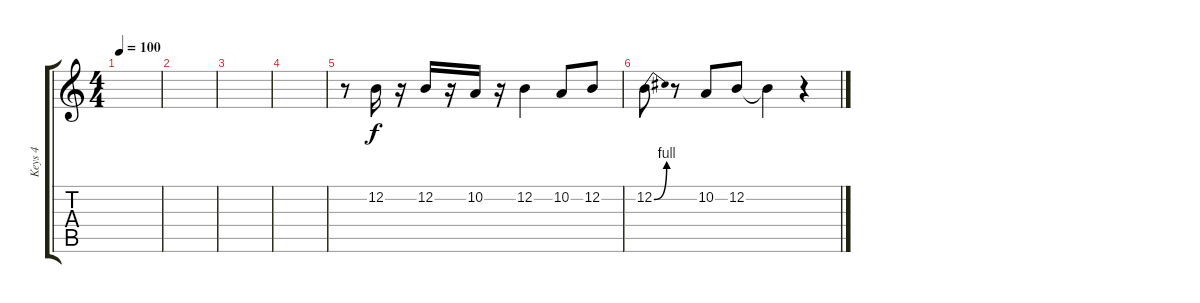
\track ("Keys 4" "Keys 4") {instrument fx8scifi}
\staff {score tabs}
\tuning (E4 B3 G3 D3 A2 E2) {hide}
\ts (4 4)
\tempo 100
\clef g2
\ks c
|
|
|
|
r.8{instrument lead5charang} 12.2.16 r.16 12.2.16 r.16 10.2.16 r.16 12.2.4 10.2.8 12.2.8 |
12.2{be (bend 0 0 60 4)}.8 r.8 10.2.8 12.2.8 12.2{t}.4 r.4
